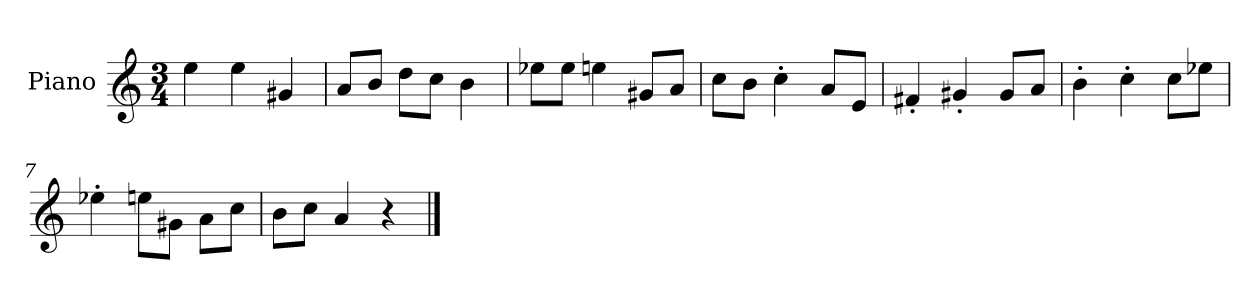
**kern
*part1
*staff1
*I"Piano
*I'P-no
*clefG2
*k[]
*M3/4
*MM177
=1
4ee\
4ee\
4g#X/
=2
8a/L
8b/J
8dd\L
8cc\J
4b\
=3
8ee-X\L
8ee-\J
4een\
8g#X/L
8a/J
=4
8cc\L
8b\J
4cc'\
8a/L
8e/J
=5
4f#X'/
4g#X'/
8g#/L
8a/J
=6
4b'\
4cc'\
8cc\L
8ee-X\J
=7
4ee-X'\
8een\L
8g#X\J
8a\L
8cc\J
!!LO:LB:g=z
=8
8b\L
8cc\J
4a/
4r
==
*-
